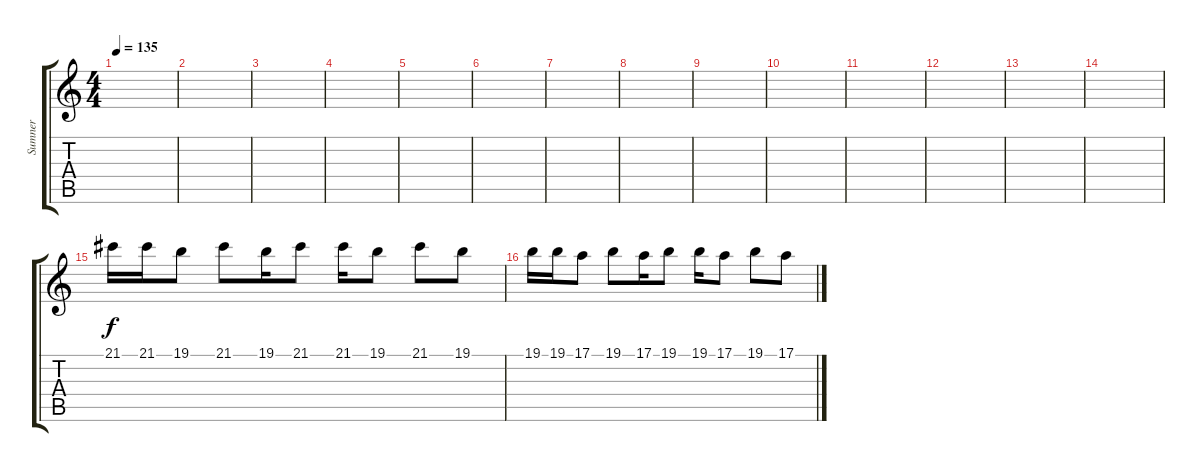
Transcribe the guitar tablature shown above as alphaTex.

\track ("Sumner" "Sumner") {instrument lead8bassandlead}
\staff {score tabs}
\tuning (E4 B3 G3 D3 A2 E2) {hide}
\ts (4 4)
\tempo 135
\clef g2
\ks c
|
|
|
|
|
|
|
|
|
|
|
|
|
|
21.1.16 21.1.16 19.1.8 21.1.8 19.1.16 21.1.8 21.1.16 19.1.8 21.1.8 19.1.8 |
19.1.16 19.1.16 17.1.8 19.1.8 17.1.16 19.1.8 19.1.16 17.1.8 19.1.8 17.1.8
